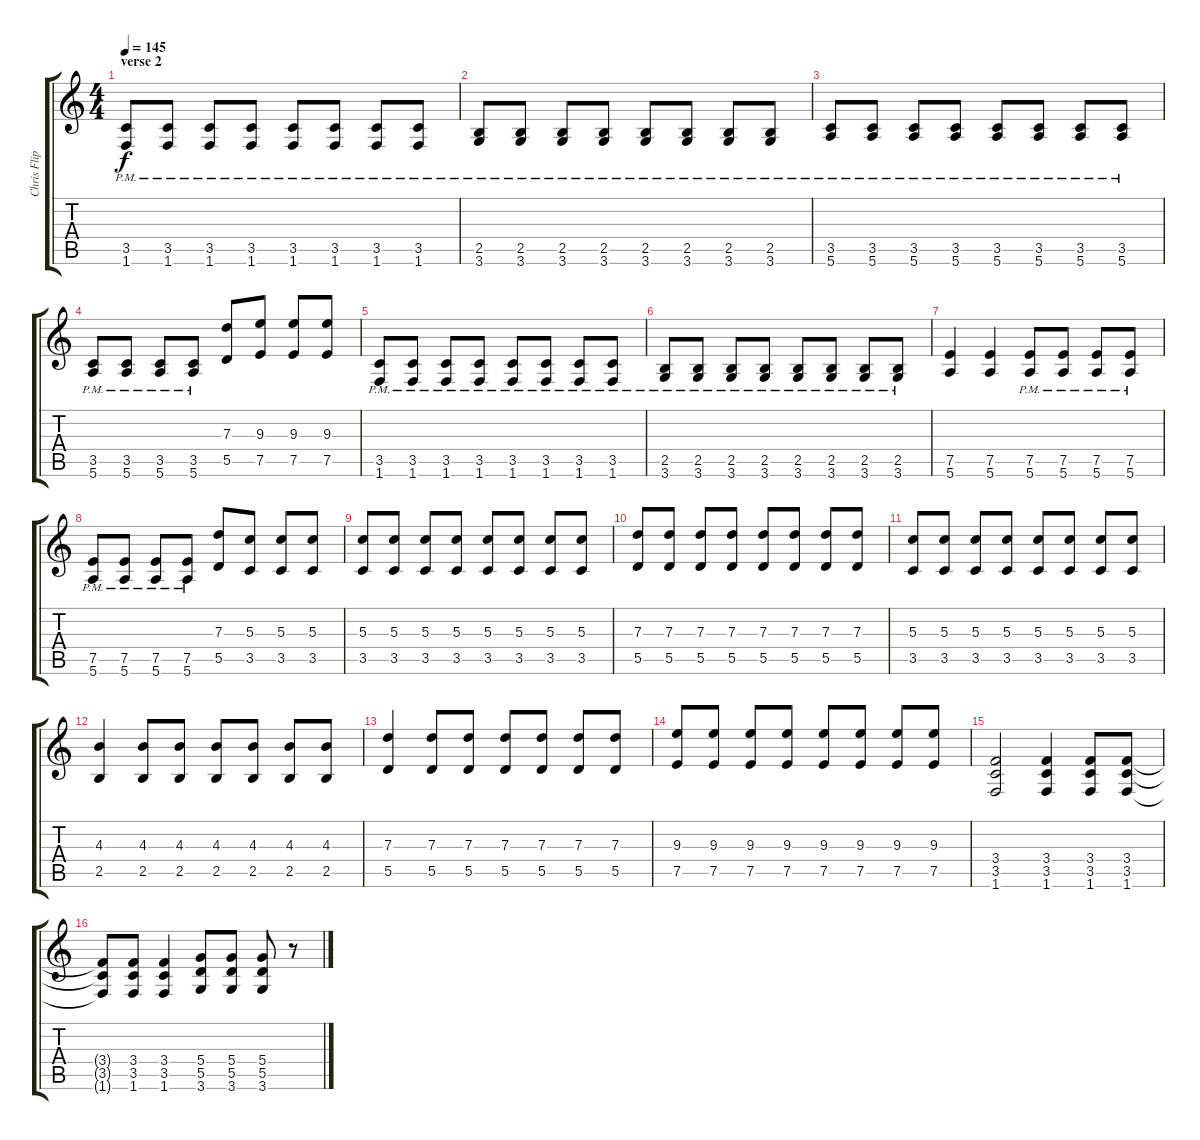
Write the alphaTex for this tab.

\track ("Chris Flippin" "Chris Flip") {instrument distortionguitar}
\staff {score tabs}
\tuning (E4 B3 G3 D3 A2 E2) {hide}
\ts (4 4)
\section ("" "verse 2")
\tempo 145
\clef g2
\ks c
(3.5{pm} 1.6{pm}).8{dy f} (3.5{pm} 1.6{pm}).8 (3.5{pm} 1.6{pm}).8 (3.5{pm} 1.6{pm}).8 (3.5{pm} 1.6{pm}).8 (3.5{pm} 1.6{pm}).8 (3.5{pm} 1.6{pm}).8 (3.5{pm} 1.6{pm}).8 |
(2.5{pm} 3.6{pm}).8 (2.5{pm} 3.6{pm}).8 (2.5{pm} 3.6{pm}).8 (2.5{pm} 3.6{pm}).8 (2.5{pm} 3.6{pm}).8 (2.5{pm} 3.6{pm}).8 (2.5{pm} 3.6{pm}).8 (2.5{pm} 3.6{pm}).8 |
(3.5{pm} 5.6{pm}).8 (3.5{pm} 5.6{pm}).8 (3.5{pm} 5.6{pm}).8 (3.5{pm} 5.6{pm}).8 (3.5{pm} 5.6{pm}).8 (3.5{pm} 5.6{pm}).8 (3.5{pm} 5.6{pm}).8 (3.5{pm} 5.6{pm}).8 |
(3.5{pm} 5.6{pm}).8 (3.5{pm} 5.6{pm}).8 (3.5{pm} 5.6{pm}).8 (3.5{pm} 5.6{pm}).8 (7.3 5.5).8 (9.3 7.5).8 (9.3 7.5).8 (9.3 7.5).8 |
(3.5{pm} 1.6{pm}).8 (3.5{pm} 1.6{pm}).8 (3.5{pm} 1.6{pm}).8 (3.5{pm} 1.6{pm}).8 (3.5{pm} 1.6{pm}).8 (3.5{pm} 1.6{pm}).8 (3.5{pm} 1.6{pm}).8 (3.5{pm} 1.6{pm}).8 |
(2.5{pm} 3.6{pm}).8 (2.5{pm} 3.6{pm}).8 (2.5{pm} 3.6{pm}).8 (2.5{pm} 3.6{pm}).8 (2.5{pm} 3.6{pm}).8 (2.5{pm} 3.6{pm}).8 (2.5{pm} 3.6{pm}).8 (2.5{pm} 3.6{pm}).8 |
(7.5 5.6).4 (7.5 5.6).4 (7.5{pm} 5.6{pm}).8 (7.5{pm} 5.6{pm}).8 (7.5{pm} 5.6{pm}).8 (7.5{pm} 5.6{pm}).8 |
(7.5{pm} 5.6{pm}).8 (7.5{pm} 5.6{pm}).8 (7.5{pm} 5.6{pm}).8 (7.5{pm} 5.6{pm}).8 (7.3 5.5).8 (5.3 3.5).8 (5.3 3.5).8 (5.3 3.5).8 |
(5.3 3.5).8 (5.3 3.5).8 (5.3 3.5).8 (5.3 3.5).8 (5.3 3.5).8 (5.3 3.5).8 (5.3 3.5).8 (5.3 3.5).8 |
(7.3 5.5).8 (7.3 5.5).8 (7.3 5.5).8 (7.3 5.5).8 (7.3 5.5).8 (7.3 5.5).8 (7.3 5.5).8 (7.3 5.5).8 |
(5.3 3.5).8 (5.3 3.5).8 (5.3 3.5).8 (5.3 3.5).8 (5.3 3.5).8 (5.3 3.5).8 (5.3 3.5).8 (5.3 3.5).8 |
(4.3 2.5).4 (4.3 2.5).8 (4.3 2.5).8 (4.3 2.5).8 (4.3 2.5).8 (4.3 2.5).8 (4.3 2.5).8 |
(7.3 5.5).4 (7.3 5.5).8 (7.3 5.5).8 (7.3 5.5).8 (7.3 5.5).8 (7.3 5.5).8 (7.3 5.5).8 |
(9.3 7.5).8 (9.3 7.5).8 (9.3 7.5).8 (9.3 7.5).8 (9.3 7.5).8 (9.3 7.5).8 (9.3 7.5).8 (9.3 7.5).8 |
(3.4 3.5 1.6).2 (3.4 3.5 1.6).4 (3.4 3.5 1.6).8 (3.4 3.5 1.6).8 |
(3.4{t} 3.5{t} 1.6{t}).8 (3.4 3.5 1.6).8 (3.4 3.5 1.6).4 (5.4 5.5 3.6).8 (5.4 5.5 3.6).8 (5.4 5.5 3.6).8 r.8
